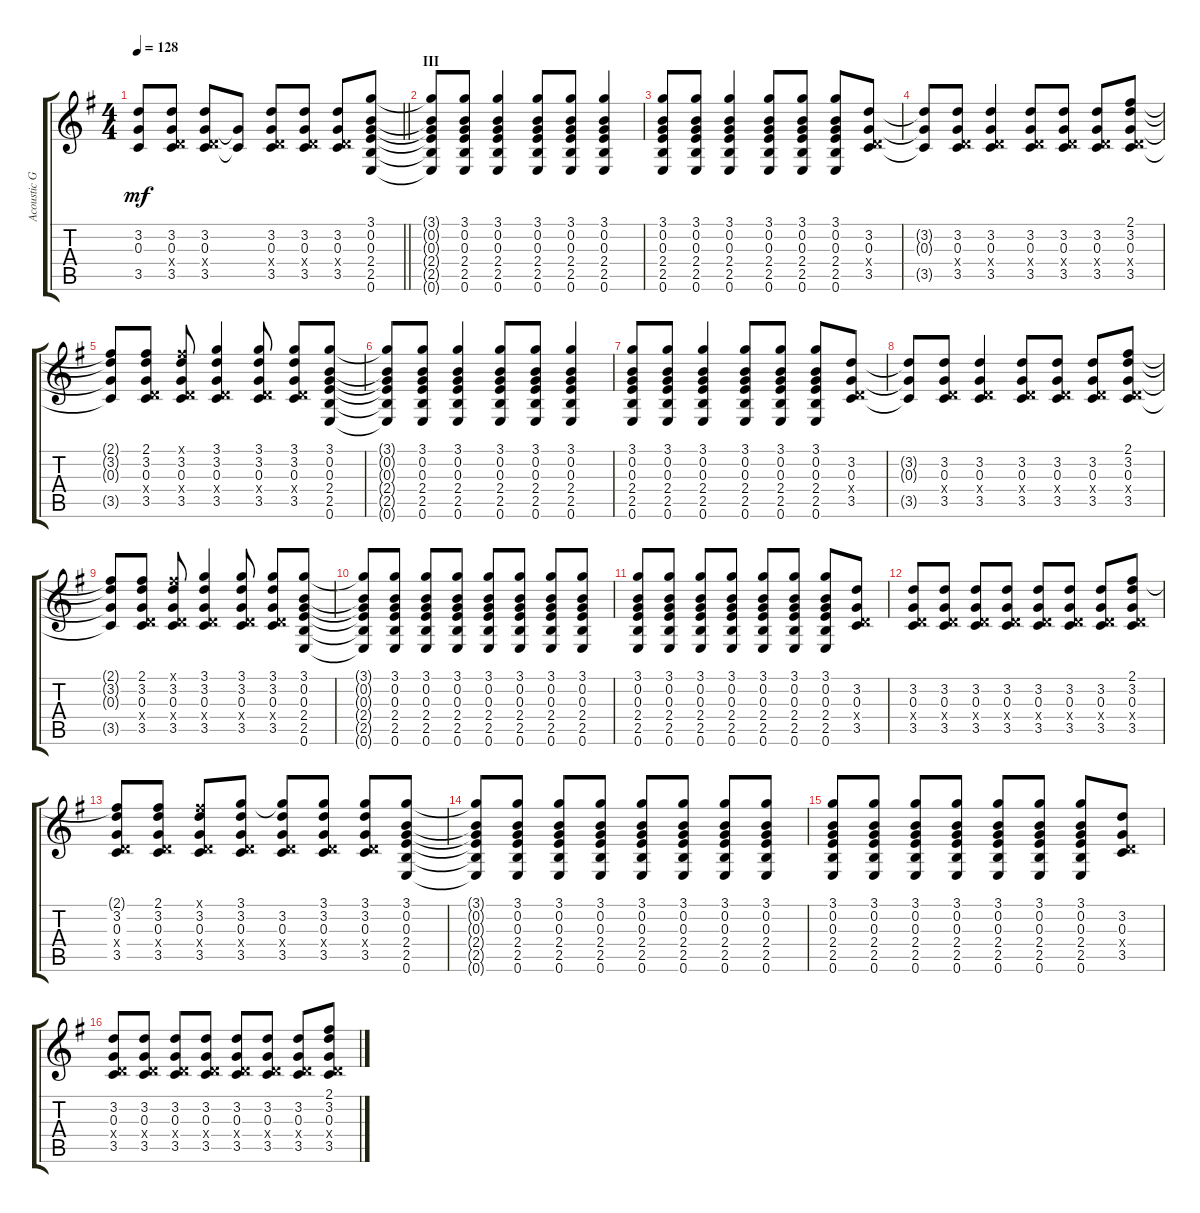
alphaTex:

\track ("Acoustic Guitar 2" "Acoustic G") {instrument acousticguitarsteel}
\staff {score tabs}
\tuning (E4 B3 G3 D3 A2 E2) {hide}
\ts (4 4)
\tempo 128
\clef g2
\barLineRight lightlight
\ks eminor
(3.2{t} 0.3{t} 3.5{t}).8{dy mf} (3.2 0.3 0.4{x} 3.5).8 (3.2 0.3 0.4{x} 3.5).8 (0.3{t} 3.5{t}).8 (3.2 0.3 0.4{x} 3.5).8 (3.2 0.3 0.4{x} 3.5).8 (3.2 0.3 0.4{x} 3.5).8 (3.1 0.2 0.3 2.4 2.5 0.6).8{balance 0} |
\section ("" "III")
(3.1{t} 0.2{t} 0.3{t} 2.4{t} 2.5{t} 0.6{t}).8 (3.1 0.2 0.3 2.4 2.5 0.6).8 (3.1 0.2 0.3 2.4 2.5 0.6).4 (3.1 0.2 0.3 2.4 2.5 0.6).8 (3.1 0.2 0.3 2.4 2.5 0.6).8 (3.1 0.2 0.3 2.4 2.5 0.6).4 |
(3.1 0.2 0.3 2.4 2.5 0.6).8 (3.1 0.2 0.3 2.4 2.5 0.6).8 (3.1 0.2 0.3 2.4 2.5 0.6).4 (3.1 0.2 0.3 2.4 2.5 0.6).8 (3.1 0.2 0.3 2.4 2.5 0.6).8 (3.1 0.2 0.3 2.4 2.5 0.6).8 (3.2 0.3 0.4{x} 3.5).8 |
(3.2{t} 0.3{t} 3.5{t}).8 (3.2 0.3 0.4{x} 3.5).8 (3.2 0.3 0.4{x} 3.5).4 (3.2 0.3 0.4{x} 3.5).8 (3.2 0.3 0.4{x} 3.5).8 (3.2 0.3 0.4{x} 3.5).8 (2.1 3.2 0.3 0.4{x} 3.5).8 |
(2.1{t} 3.2{t} 0.3{t} 3.5{t}).8 (2.1 3.2 0.3 0.4{x} 3.5).8 (2.1{x} 3.2 0.3 0.4{x} 3.5).8 (3.1 3.2 0.3 0.4{x} 3.5).4 (3.1 3.2 0.3 0.4{x} 3.5).8 (3.1 3.2 0.3 0.4{x} 3.5).8 (3.1 0.2 0.3 2.4 2.5 0.6).8 |
(3.1{t} 0.2{t} 0.3{t} 2.4{t} 2.5{t} 0.6{t}).8 (3.1 0.2 0.3 2.4 2.5 0.6).8 (3.1 0.2 0.3 2.4 2.5 0.6).4 (3.1 0.2 0.3 2.4 2.5 0.6).8 (3.1 0.2 0.3 2.4 2.5 0.6).8 (3.1 0.2 0.3 2.4 2.5 0.6).4 |
(3.1 0.2 0.3 2.4 2.5 0.6).8 (3.1 0.2 0.3 2.4 2.5 0.6).8 (3.1 0.2 0.3 2.4 2.5 0.6).4 (3.1 0.2 0.3 2.4 2.5 0.6).8 (3.1 0.2 0.3 2.4 2.5 0.6).8 (3.1 0.2 0.3 2.4 2.5 0.6).8 (3.2 0.3 0.4{x} 3.5).8 |
(3.2{t} 0.3{t} 3.5{t}).8 (3.2 0.3 0.4{x} 3.5).8 (3.2 0.3 0.4{x} 3.5).4 (3.2 0.3 0.4{x} 3.5).8 (3.2 0.3 0.4{x} 3.5).8 (3.2 0.3 0.4{x} 3.5).8 (2.1 3.2 0.3 0.4{x} 3.5).8 |
(2.1{t} 3.2{t} 0.3{t} 3.5{t}).8 (2.1 3.2 0.3 0.4{x} 3.5).8 (2.1{x} 3.2 0.3 0.4{x} 3.5).8 (3.1 3.2 0.3 0.4{x} 3.5).4 (3.1 3.2 0.3 0.4{x} 3.5).8 (3.1 3.2 0.3 0.4{x} 3.5).8 (3.1 0.2 0.3 2.4 2.5 0.6).8 |
(3.1{t} 0.2{t} 0.3{t} 2.4{t} 2.5{t} 0.6{t}).8 (3.1 0.2 0.3 2.4 2.5 0.6).8 (3.1 0.2 0.3 2.4 2.5 0.6).8 (3.1 0.2 0.3 2.4 2.5 0.6).8 (3.1 0.2 0.3 2.4 2.5 0.6).8 (3.1 0.2 0.3 2.4 2.5 0.6).8 (3.1 0.2 0.3 2.4 2.5 0.6).8 (3.1 0.2 0.3 2.4 2.5 0.6).8 |
(3.1 0.2 0.3 2.4 2.5 0.6).8 (3.1 0.2 0.3 2.4 2.5 0.6).8 (3.1 0.2 0.3 2.4 2.5 0.6).8 (3.1 0.2 0.3 2.4 2.5 0.6).8 (3.1 0.2 0.3 2.4 2.5 0.6).8 (3.1 0.2 0.3 2.4 2.5 0.6).8 (3.1 0.2 0.3 2.4 2.5 0.6).8 (3.2 0.3 0.4{x} 3.5).8 |
(3.2 0.3 0.4{x} 3.5).8 (3.2 0.3 0.4{x} 3.5).8 (3.2 0.3 0.4{x} 3.5).8 (3.2 0.3 0.4{x} 3.5).8 (3.2 0.3 0.4{x} 3.5).8 (3.2 0.3 0.4{x} 3.5).8 (3.2 0.3 0.4{x} 3.5).8 (2.1 3.2 0.3 0.4{x} 3.5).8 |
(2.1{t} 3.2 0.3 0.4{x} 3.5).8 (2.1 3.2 0.3 0.4{x} 3.5).8 (2.1{x} 3.2 0.3 0.4{x} 3.5).8 (3.1 3.2 0.3 0.4{x} 3.5).8 (3.1{t} 3.2 0.3 0.4{x} 3.5).8 (3.1 3.2 0.3 0.4{x} 3.5).8 (3.1 3.2 0.3 0.4{x} 3.5).8 (3.1 0.2 0.3 2.4 2.5 0.6).8 |
(3.1{t} 0.2{t} 0.3{t} 2.4{t} 2.5{t} 0.6{t}).8 (3.1 0.2 0.3 2.4 2.5 0.6).8 (3.1 0.2 0.3 2.4 2.5 0.6).8 (3.1 0.2 0.3 2.4 2.5 0.6).8 (3.1 0.2 0.3 2.4 2.5 0.6).8 (3.1 0.2 0.3 2.4 2.5 0.6).8 (3.1 0.2 0.3 2.4 2.5 0.6).8 (3.1 0.2 0.3 2.4 2.5 0.6).8 |
(3.1 0.2 0.3 2.4 2.5 0.6).8 (3.1 0.2 0.3 2.4 2.5 0.6).8 (3.1 0.2 0.3 2.4 2.5 0.6).8 (3.1 0.2 0.3 2.4 2.5 0.6).8 (3.1 0.2 0.3 2.4 2.5 0.6).8 (3.1 0.2 0.3 2.4 2.5 0.6).8 (3.1 0.2 0.3 2.4 2.5 0.6).8 (3.2 0.3 0.4{x} 3.5).8 |
(3.2 0.3 0.4{x} 3.5).8 (3.2 0.3 0.4{x} 3.5).8 (3.2 0.3 0.4{x} 3.5).8 (3.2 0.3 0.4{x} 3.5).8 (3.2 0.3 0.4{x} 3.5).8 (3.2 0.3 0.4{x} 3.5).8 (3.2 0.3 0.4{x} 3.5).8 (2.1 3.2 0.3 0.4{x} 3.5).8
